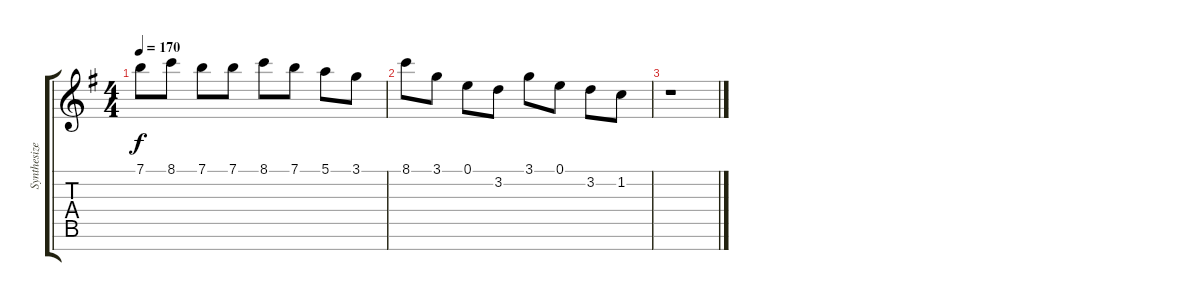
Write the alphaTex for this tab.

\track ("Synthesizer" "Synthesize") {instrument orchestralharp}
\staff {score tabs}
\tuning (E5 B4 G4 D4 A3 E3 B2) {hide}
\ts (4 4)
\tempo 170
\clef g2
\ks g
7.1.8{dy f} 8.1.8 7.1.8 7.1.8 8.1.8 7.1.8 5.1.8 3.1.8 |
8.1.8 3.1.8 0.1.8 3.2.8 3.1.8 0.1.8 3.2.8 1.2.8 |
r.1
